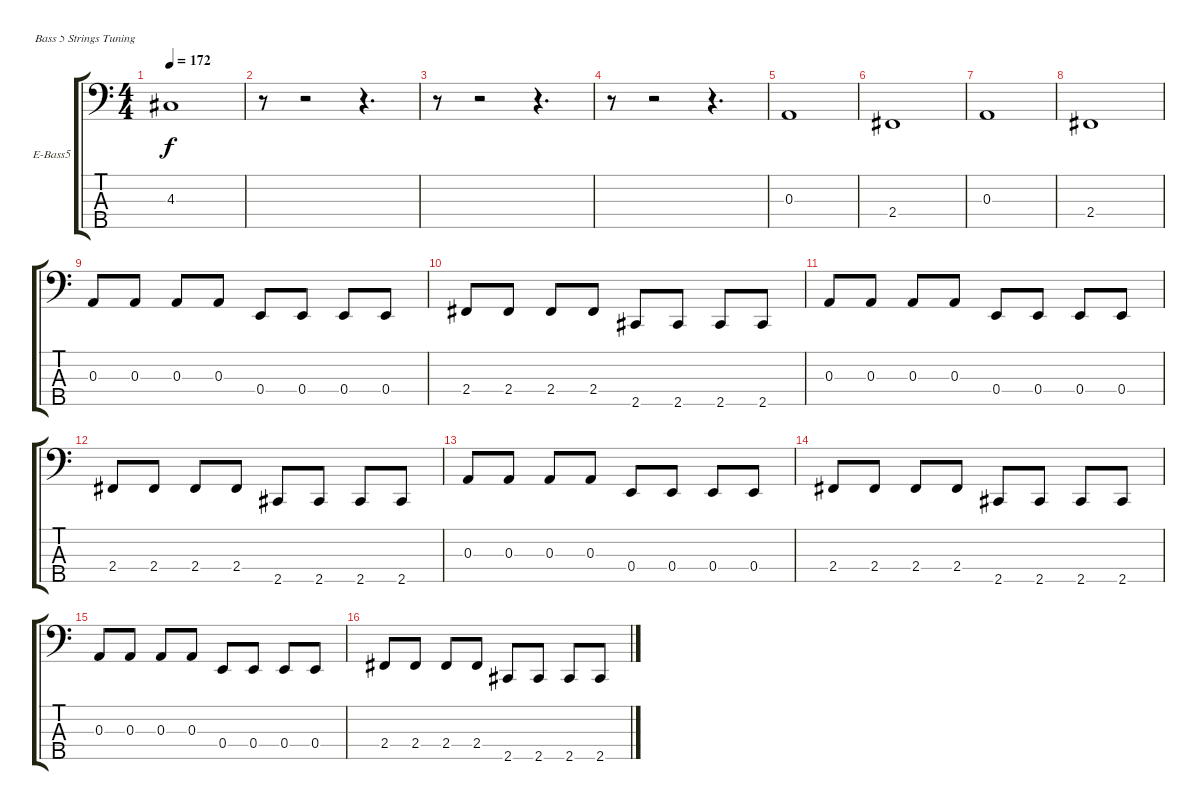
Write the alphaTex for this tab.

\bracketExtendMode groupsimilarinstruments
\firstSystemTrackNameOrientation horizontal
\otherSystemsTrackNameOrientation horizontal
\track ("Marc Elliard" "E-Bass5") {instrument electricbassfinger}
\staff {score tabs}
\tuning (G2 D2 A1 E1 B0)
\ts (4 4)
\tempo 172
\clef f4
\ks c
4.3.1{dy f} |
r.8 r.2 r.4{d} |
r.8 r.2 r.4{d} |
r.8 r.2 r.4{d} |
0.3.1 |
2.4.1 |
0.3.1 |
2.4.1 |
0.3.8 0.3.8 0.3.8 0.3.8 0.4.8 0.4.8 0.4.8 0.4.8 |
2.4.8 2.4.8 2.4.8 2.4.8 2.5.8 2.5.8 2.5.8 2.5.8 |
0.3.8 0.3.8 0.3.8 0.3.8 0.4.8 0.4.8 0.4.8 0.4.8 |
2.4.8 2.4.8 2.4.8 2.4.8 2.5.8 2.5.8 2.5.8 2.5.8 |
0.3.8 0.3.8 0.3.8 0.3.8 0.4.8 0.4.8 0.4.8 0.4.8 |
2.4.8 2.4.8 2.4.8 2.4.8 2.5.8 2.5.8 2.5.8 2.5.8 |
0.3.8 0.3.8 0.3.8 0.3.8 0.4.8 0.4.8 0.4.8 0.4.8 |
2.4.8 2.4.8 2.4.8 2.4.8 2.5.8 2.5.8 2.5.8 2.5.8
